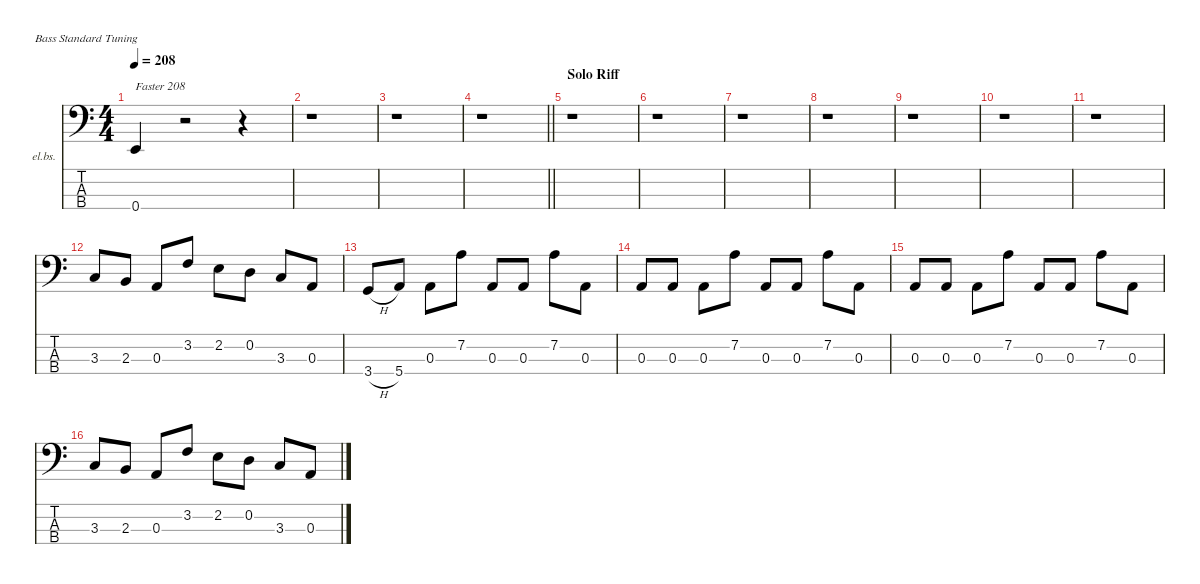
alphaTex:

\defaultSystemsLayout 4
\hideDynamics
\bracketExtendMode nobrackets
\firstSystemTrackNameOrientation horizontal
\otherSystemsTrackNameOrientation horizontal
\track ("Bass" "el.bs.") {instrument electricbassfinger}
\staff {score tabs}
\tuning (G2 D2 A1 E1)
\ts (4 4)
\tempo 208
\clef f4
\ks c
0.4.4{txt "Faster 208" dy f} r.2 r.4 |
r.1 |
r.1 |
\barLineRight lightlight
r.1 |
\section ("" "Solo Riff")
r.1 |
r.1 |
r.1 |
r.1 |
r.1 |
r.1 |
r.1 |
3.3.8 2.3.8 0.3.8 3.2.8 2.2.8 0.2.8 3.3.8 0.3.8 |
3.4{h}.8 5.4.8 0.3.8 7.2.8 0.3.8 0.3.8 7.2.8 0.3.8 |
0.3.8 0.3.8 0.3.8 7.2.8 0.3.8 0.3.8 7.2.8 0.3.8 |
0.3.8 0.3.8 0.3.8 7.2.8 0.3.8 0.3.8 7.2.8 0.3.8 |
3.3.8 2.3.8 0.3.8 3.2.8 2.2.8 0.2.8 3.3.8 0.3.8
